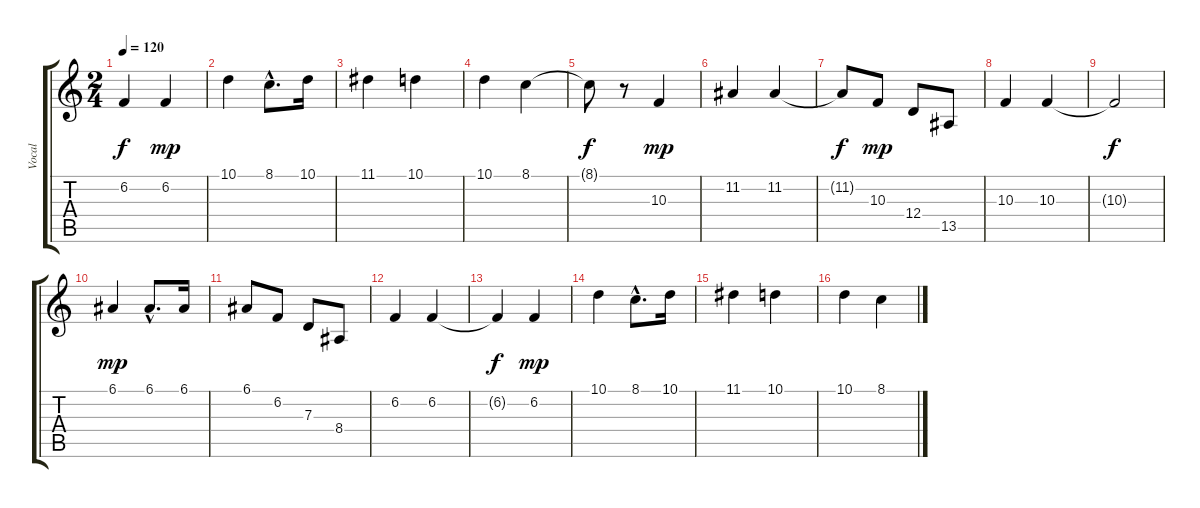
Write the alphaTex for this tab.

\track ("Vocal" "Vocal") {instrument synthvoice}
\staff {score tabs}
\tuning (E4 B3 G3 D3 A2 E2) {hide}
\ts (2 4)
\tempo 120
\clef g2
\ks c
6.2{t}.4{dy f} 6.2.4{dy mp} |
10.1.4 8.1{hac}.8{d} 10.1.16 |
11.1.4 10.1.4 |
10.1.4 8.1.4 |
8.1{t}.8{dy f} r.8 10.3.4{dy mp} |
11.2.4 11.2.4 |
11.2{t}.8{dy f} 10.3.8{dy mp} 12.4.8 13.5.8 |
10.3.4 10.3.4 |
10.3{t}.2{dy f} |
6.1.4{dy mp} 6.1{hac}.8{d} 6.1.16 |
6.1.8 6.2.8 7.3.8 8.4.8 |
6.2.4 6.2.4 |
6.2{t}.4{dy f} 6.2.4{dy mp} |
10.1.4 8.1{hac}.8{d} 10.1.16 |
11.1.4 10.1.4 |
10.1.4 8.1.4
